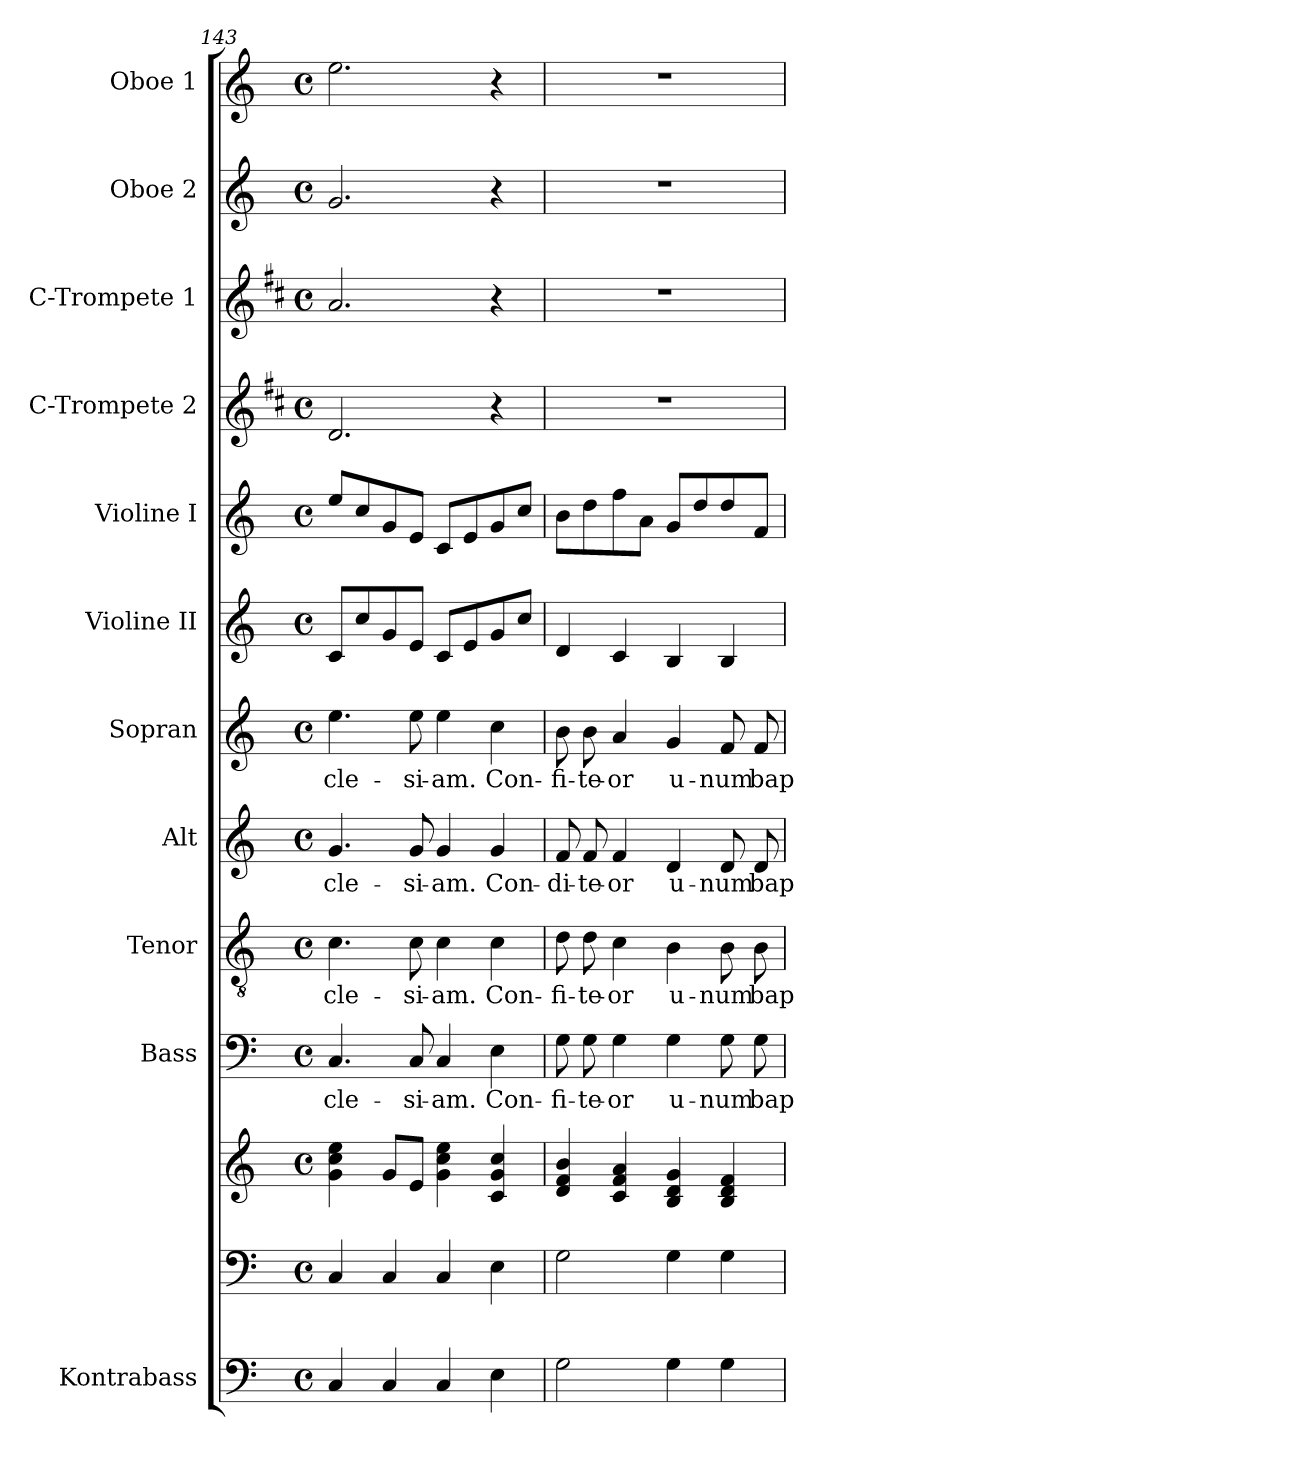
**kern	**kern	**kern	**kern	**text	**kern	**text	**kern	**text	**kern	**text	**kern	**kern	**kern	**kern	**kern	**kern
*part12	*part11	*part11	*part10	*part10	*part9	*part9	*part8	*part8	*part7	*part7	*part6	*part5	*part4	*part3	*part2	*part1
*staff13	*staff12	*staff11	*staff10	*staff10	*staff9	*staff9	*staff8	*staff8	*staff7	*staff7	*staff6	*staff5	*staff4	*staff3	*staff2	*staff1
*I"Kontrabass	*	*	*I"Bass	*	*I"Tenor	*	*I"Alt	*	*I"Sopran	*	*I"Violine II	*I"Violine I	*I"C-Trompete 2	*I"C-Trompete 1	*I"Oboe 2	*I"Oboe 1
*I'Kb.	*	*	*I'B.	*	*I'T.	*	*I'A.	*	*I'S.	*	*I'Vl. II	*I'Vl. I	*I'C Trp. 2	*I'C Trp. 1	*I'Ob. 2	*I'Ob. 1
*clefF4	*clefF4	*clefG2	*clefF4	*	*clefGv2	*	*clefG2	*	*clefG2	*	*clefG2	*clefG2	*clefG2	*clefG2	*clefG2	*clefG2
*ITrd7c12	*	*	*	*	*	*	*	*	*	*	*	*	*ITrd1c2	*ITrd1c2	*	*
*k[]	*k[]	*k[]	*k[]	*	*k[]	*	*k[]	*	*k[]	*	*k[]	*k[]	*k[]	*k[]	*k[]	*k[]
*C:	*C:	*C:	*C:	*	*C:	*	*C:	*	*C:	*	*C:	*C:	*C:	*C:	*C:	*C:
*M4/4	*M4/4	*M4/4	*M4/4	*	*M4/4	*	*M4/4	*	*M4/4	*	*M4/4	*M4/4	*M4/4	*M4/4	*M4/4	*M4/4
*met(c)	*met(c)	*met(c)	*met(c)	*	*met(c)	*	*met(c)	*	*met(c)	*	*met(c)	*met(c)	*met(c)	*met(c)	*met(c)	*met(c)
=143	=143	=143	=143	=143	=143	=143	=143	=143	=143	=143	=143	=143	=143	=143	=143	=143
!	!	!	!	!LO:LY:b	!	!LO:LY:b	!	!LO:LY:b	!	!LO:LY:b	!	!	!	!	!	!
4CC/	4C/	4g\ 4cc\ 4ee\	4.C/	-cle-	4.c\	-cle-	4.g/	-cle-	4.ee\	-cle-	8c/L	8ee/L	2.c/	2.g/	2.g/	2.ee\
.	.	.	.	.	.	.	.	.	.	.	8cc/	8cc/	.	.	.	.
4CC/	4C/	8g/L	.	.	.	.	.	.	.	.	8g/	8g/	.	.	.	.
!	!	!	!	!LO:LY:b	!	!LO:LY:b	!	!LO:LY:b	!	!LO:LY:b	!	!	!	!	!	!
.	.	8e/J	8C/	-si-	8c\	-si-	8g/	-si-	8ee\	-si-	8e/J	8e/J	.	.	.	.
!	!	!	!	!LO:LY:b	!	!LO:LY:b	!	!LO:LY:b	!	!LO:LY:b	!	!	!	!	!	!
4CC/	4C/	4g\ 4cc\ 4ee\	4C/	-am.	4c\	-am.	4g/	-am.	4ee\	-am.	8c/L	8c/L	.	.	.	.
.	.	.	.	.	.	.	.	.	.	.	8e/	8e/	.	.	.	.
!	!	!	!	!LO:LY:b	!	!LO:LY:b	!	!LO:LY:b	!	!LO:LY:b	!	!	!	!	!	!
4EE\	4E\	4c/ 4g/ 4cc/	4E\	Con-	4c\	Con-	4g/	Con-	4cc\	Con-	8g/	8g/	4r	4r	4r	4r
.	.	.	.	.	.	.	.	.	.	.	8cc/J	8cc/J	.	.	.	.
=144	=144	=144	=144	=144	=144	=144	=144	=144	=144	=144	=144	=144	=144	=144	=144	=144
!	!	!	!	!LO:LY:b	!	!LO:LY:b	!	!LO:LY:b	!	!LO:LY:b	!	!	!	!	!	!
2GG\	2G\	4d/ 4f/ 4b/	8G\	-fi-	8d\	-fi-	8f/	-di-	8b\	-fi-	4d/	8b\L	1r	1r	1r	1r
!	!	!	!	!LO:LY:b	!	!LO:LY:b	!	!LO:LY:b	!	!LO:LY:b	!	!	!	!	!	!
.	.	.	8G\	-te-	8d\	-te-	8f/	-te-	8b\	-te-	.	8dd\	.	.	.	.
!	!	!	!	!LO:LY:b	!	!LO:LY:b	!	!LO:LY:b	!	!LO:LY:b	!	!	!	!	!	!
.	.	4c/ 4f/ 4a/	4G\	-or	4c\	-or	4f/	-or	4a/	-or	4c/	8ff\	.	.	.	.
.	.	.	.	.	.	.	.	.	.	.	.	8a\J	.	.	.	.
!	!	!	!	!LO:LY:b	!	!LO:LY:b	!	!LO:LY:b	!	!LO:LY:b	!	!	!	!	!	!
4GG\	4G\	4B/ 4d/ 4g/	4G\	u-	4B\	u-	4d/	u-	4g/	u-	4B/	8g/L	.	.	.	.
.	.	.	.	.	.	.	.	.	.	.	.	8dd/	.	.	.	.
!	!	!	!	!LO:LY:b	!	!LO:LY:b	!	!LO:LY:b	!	!LO:LY:b	!	!	!	!	!	!
4GG\	4G\	4B/ 4d/ 4f/	8G\	-num	8B\	-num	8d/	-num	8f/	-num	4B/	8dd/	.	.	.	.
!	!	!	!	!LO:LY:b	!	!LO:LY:b	!	!LO:LY:b	!	!LO:LY:b	!	!	!	!	!	!
.	.	.	8G\	bap-	8B\	bap-	8d/	bap-	8f/	bap-	.	8f/J	.	.	.	.
=	=	=	=	=	=	=	=	=	=	=	=	=	=	=	=	=
*-	*-	*-	*-	*-	*-	*-	*-	*-	*-	*-	*-	*-	*-	*-	*-	*-
